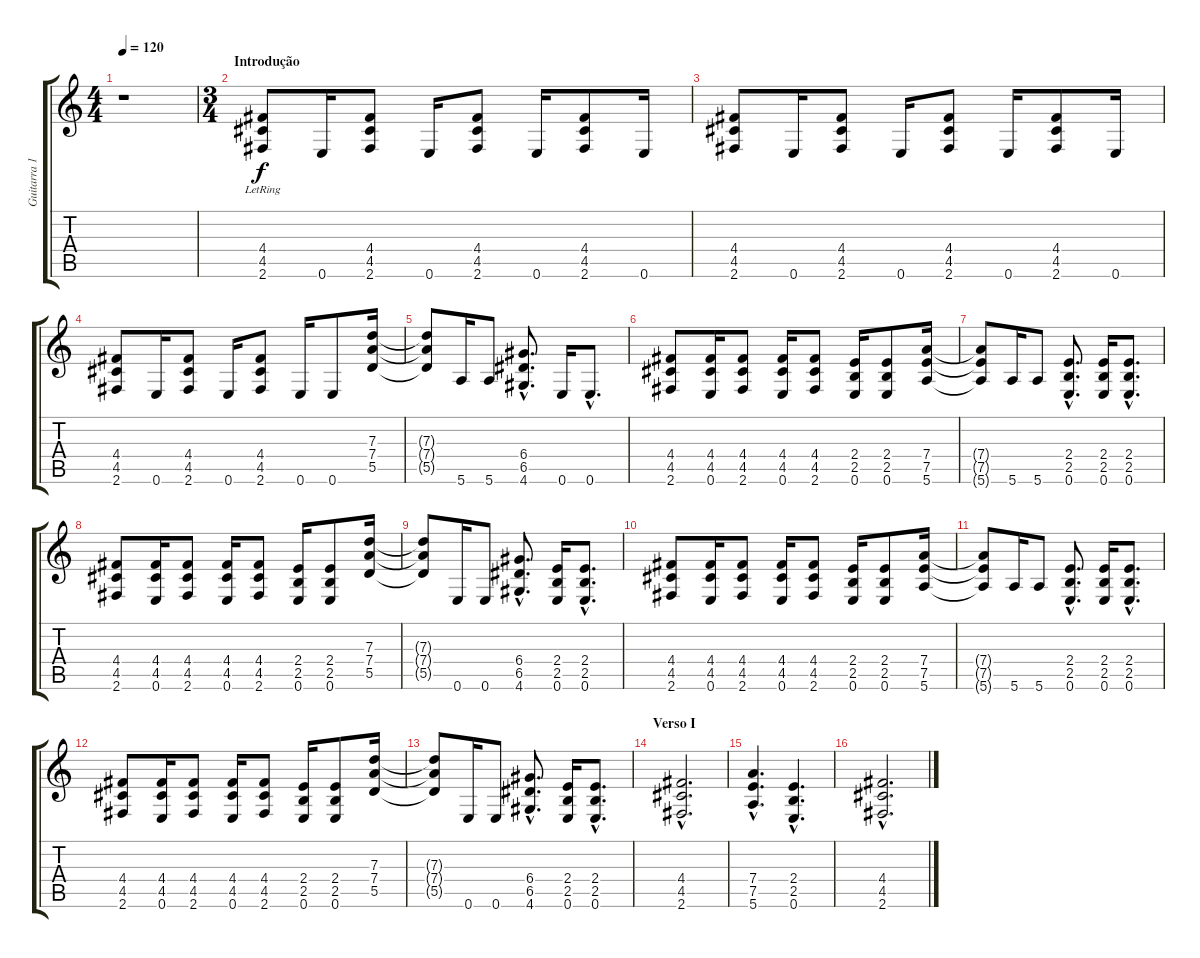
\track ("Guitarra 1 - Mathias" "Guitarra 1") {instrument overdrivenguitar}
\staff {score tabs}
\tuning (E4 B3 G3 D3 A2 E2) {hide}
\ts (4 4)
\tempo 120
\clef g2
\ks c
r.1{dy f instrument overdrivenguitar} |
\ts (3 4)
\section ("" "Introdução")
(4.4{lr} 4.5{lr} 2.6).8{volume 15} 0.6.16 (4.4 4.5 2.6).8 0.6.16 (4.4 4.5 2.6).8 0.6.16 (4.4 4.5 2.6).8 0.6.16 |
(4.4 4.5 2.6).8 0.6.16 (4.4 4.5 2.6).8 0.6.16 (4.4 4.5 2.6).8 0.6.16 (4.4 4.5 2.6).8 0.6.16 |
(4.4 4.5 2.6).8 0.6.16 (4.4 4.5 2.6).8 0.6.16 (4.4 4.5 2.6).8 0.6.16 0.6.8 (7.3 7.4 5.5).16 |
(7.3{t} 7.4{t} 5.5{t}).8 5.6.16 5.6.8 (6.4{hac} 6.5{hac} 4.6{hac}).8{d} 0.6.16 0.6{hac}.8{d} |
(4.4 4.5 2.6).8 (4.4 4.5 0.6).16 (4.4 4.5 2.6).8 (4.4 4.5 0.6).16 (4.4 4.5 2.6).8 (2.4 2.5 0.6).16 (2.4 2.5 0.6).8 (7.4 7.5 5.6).16 |
(7.4{t} 7.5{t} 5.6{t}).8 5.6.16 5.6.8 (2.4{hac} 2.5{hac} 0.6{hac}).8{d} (2.4 2.5 0.6).16 (2.4{hac} 2.5{hac} 0.6{hac}).8{d} |
(4.4 4.5 2.6).8 (4.4 4.5 0.6).16 (4.4 4.5 2.6).8 (4.4 4.5 0.6).16 (4.4 4.5 2.6).8 (2.4 2.5 0.6).16 (2.4 2.5 0.6).8 (7.3 7.4 5.5).16 |
(7.3{t} 7.4{t} 5.5{t}).8 0.6.16 0.6.8 (6.4{hac} 6.5{hac} 4.6{hac}).8{d} (2.4 2.5 0.6).16 (2.4{hac} 2.5{hac} 0.6{hac}).8{d} |
(4.4 4.5 2.6).8 (4.4 4.5 0.6).16 (4.4 4.5 2.6).8 (4.4 4.5 0.6).16 (4.4 4.5 2.6).8 (2.4 2.5 0.6).16 (2.4 2.5 0.6).8 (7.4 7.5 5.6).16 |
(7.4{t} 7.5{t} 5.6{t}).8 5.6.16 5.6.8 (2.4{hac} 2.5{hac} 0.6{hac}).8{d} (2.4 2.5 0.6).16 (2.4{hac} 2.5{hac} 0.6{hac}).8{d} |
(4.4 4.5 2.6).8 (4.4 4.5 0.6).16 (4.4 4.5 2.6).8 (4.4 4.5 0.6).16 (4.4 4.5 2.6).8 (2.4 2.5 0.6).16 (2.4 2.5 0.6).8 (7.3 7.4 5.5).16 |
(7.3{t} 7.4{t} 5.5{t}).8 0.6.16 0.6.8 (6.4{hac} 6.5{hac} 4.6{hac}).8{d} (2.4 2.5 0.6).16 (2.4{hac} 2.5{hac} 0.6{hac}).8{d} |
\section ("" "Verso I")
(4.4{hac} 4.5{hac} 2.6{hac}).2{d volume 13} |
(7.4{hac} 7.5{hac} 5.6{hac}).4{d} (2.4{hac} 2.5{hac} 0.6{hac}).4{d} |
(4.4{hac} 4.5{hac} 2.6{hac}).2{d}
